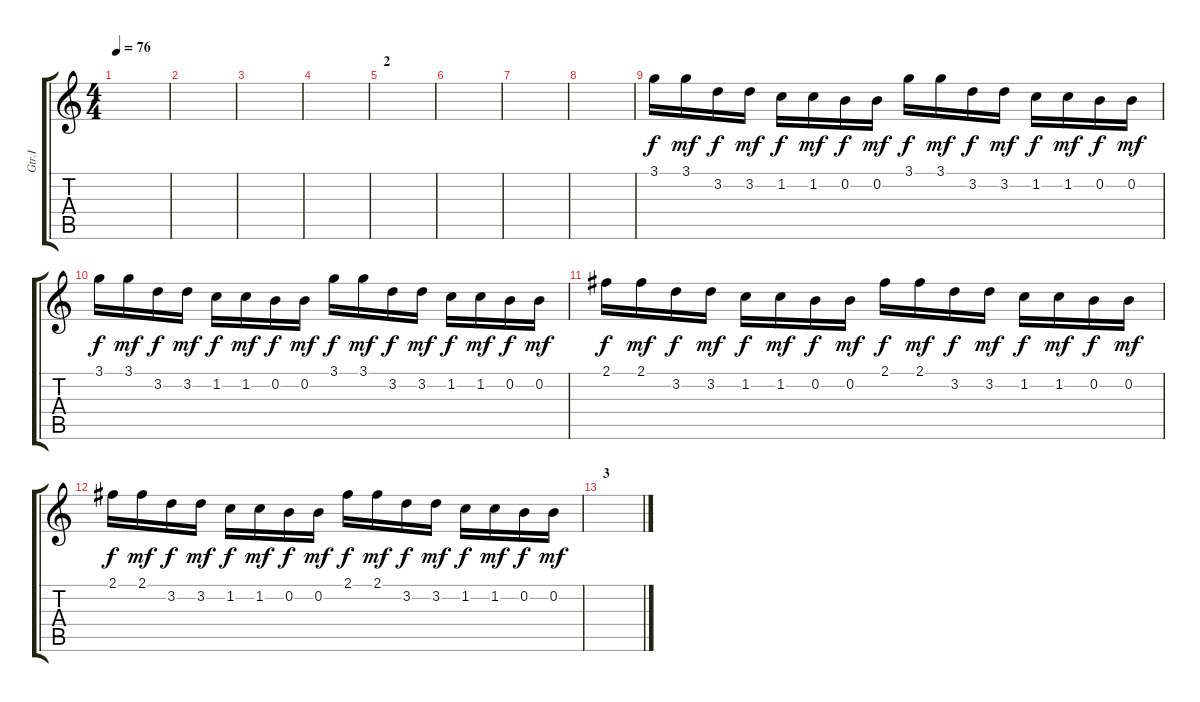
\track ("Gtr.I" "Gtr.I") {instrument distortionguitar}
\staff {score tabs}
\tuning (E4 B3 G3 D3 A2 E2) {hide}
\ts (4 4)
\tempo 76
\clef g2
\ks c
|
|
|
|
\section ("" "2")
|
|
|
|
3.1.16{dy f} 3.1.16{dy mf} 3.2.16{dy f} 3.2.16{dy mf} 1.2.16{dy f} 1.2.16{dy mf} 0.2.16{dy f} 0.2.16{dy mf} 3.1.16{dy f} 3.1.16{dy mf} 3.2.16{dy f} 3.2.16{dy mf} 1.2.16{dy f} 1.2.16{dy mf} 0.2.16{dy f} 0.2.16{dy mf} |
3.1.16{dy f} 3.1.16{dy mf} 3.2.16{dy f} 3.2.16{dy mf} 1.2.16{dy f} 1.2.16{dy mf} 0.2.16{dy f} 0.2.16{dy mf} 3.1.16{dy f} 3.1.16{dy mf} 3.2.16{dy f} 3.2.16{dy mf} 1.2.16{dy f} 1.2.16{dy mf} 0.2.16{dy f} 0.2.16{dy mf} |
2.1.16{dy f} 2.1.16{dy mf} 3.2.16{dy f} 3.2.16{dy mf} 1.2.16{dy f} 1.2.16{dy mf} 0.2.16{dy f} 0.2.16{dy mf} 2.1.16{dy f} 2.1.16{dy mf} 3.2.16{dy f} 3.2.16{dy mf} 1.2.16{dy f} 1.2.16{dy mf} 0.2.16{dy f} 0.2.16{dy mf} |
2.1.16{dy f} 2.1.16{dy mf} 3.2.16{dy f} 3.2.16{dy mf} 1.2.16{dy f} 1.2.16{dy mf} 0.2.16{dy f} 0.2.16{dy mf} 2.1.16{dy f} 2.1.16{dy mf} 3.2.16{dy f} 3.2.16{dy mf} 1.2.16{dy f} 1.2.16{dy mf} 0.2.16{dy f} 0.2.16{dy mf} |
\section ("" "3")
